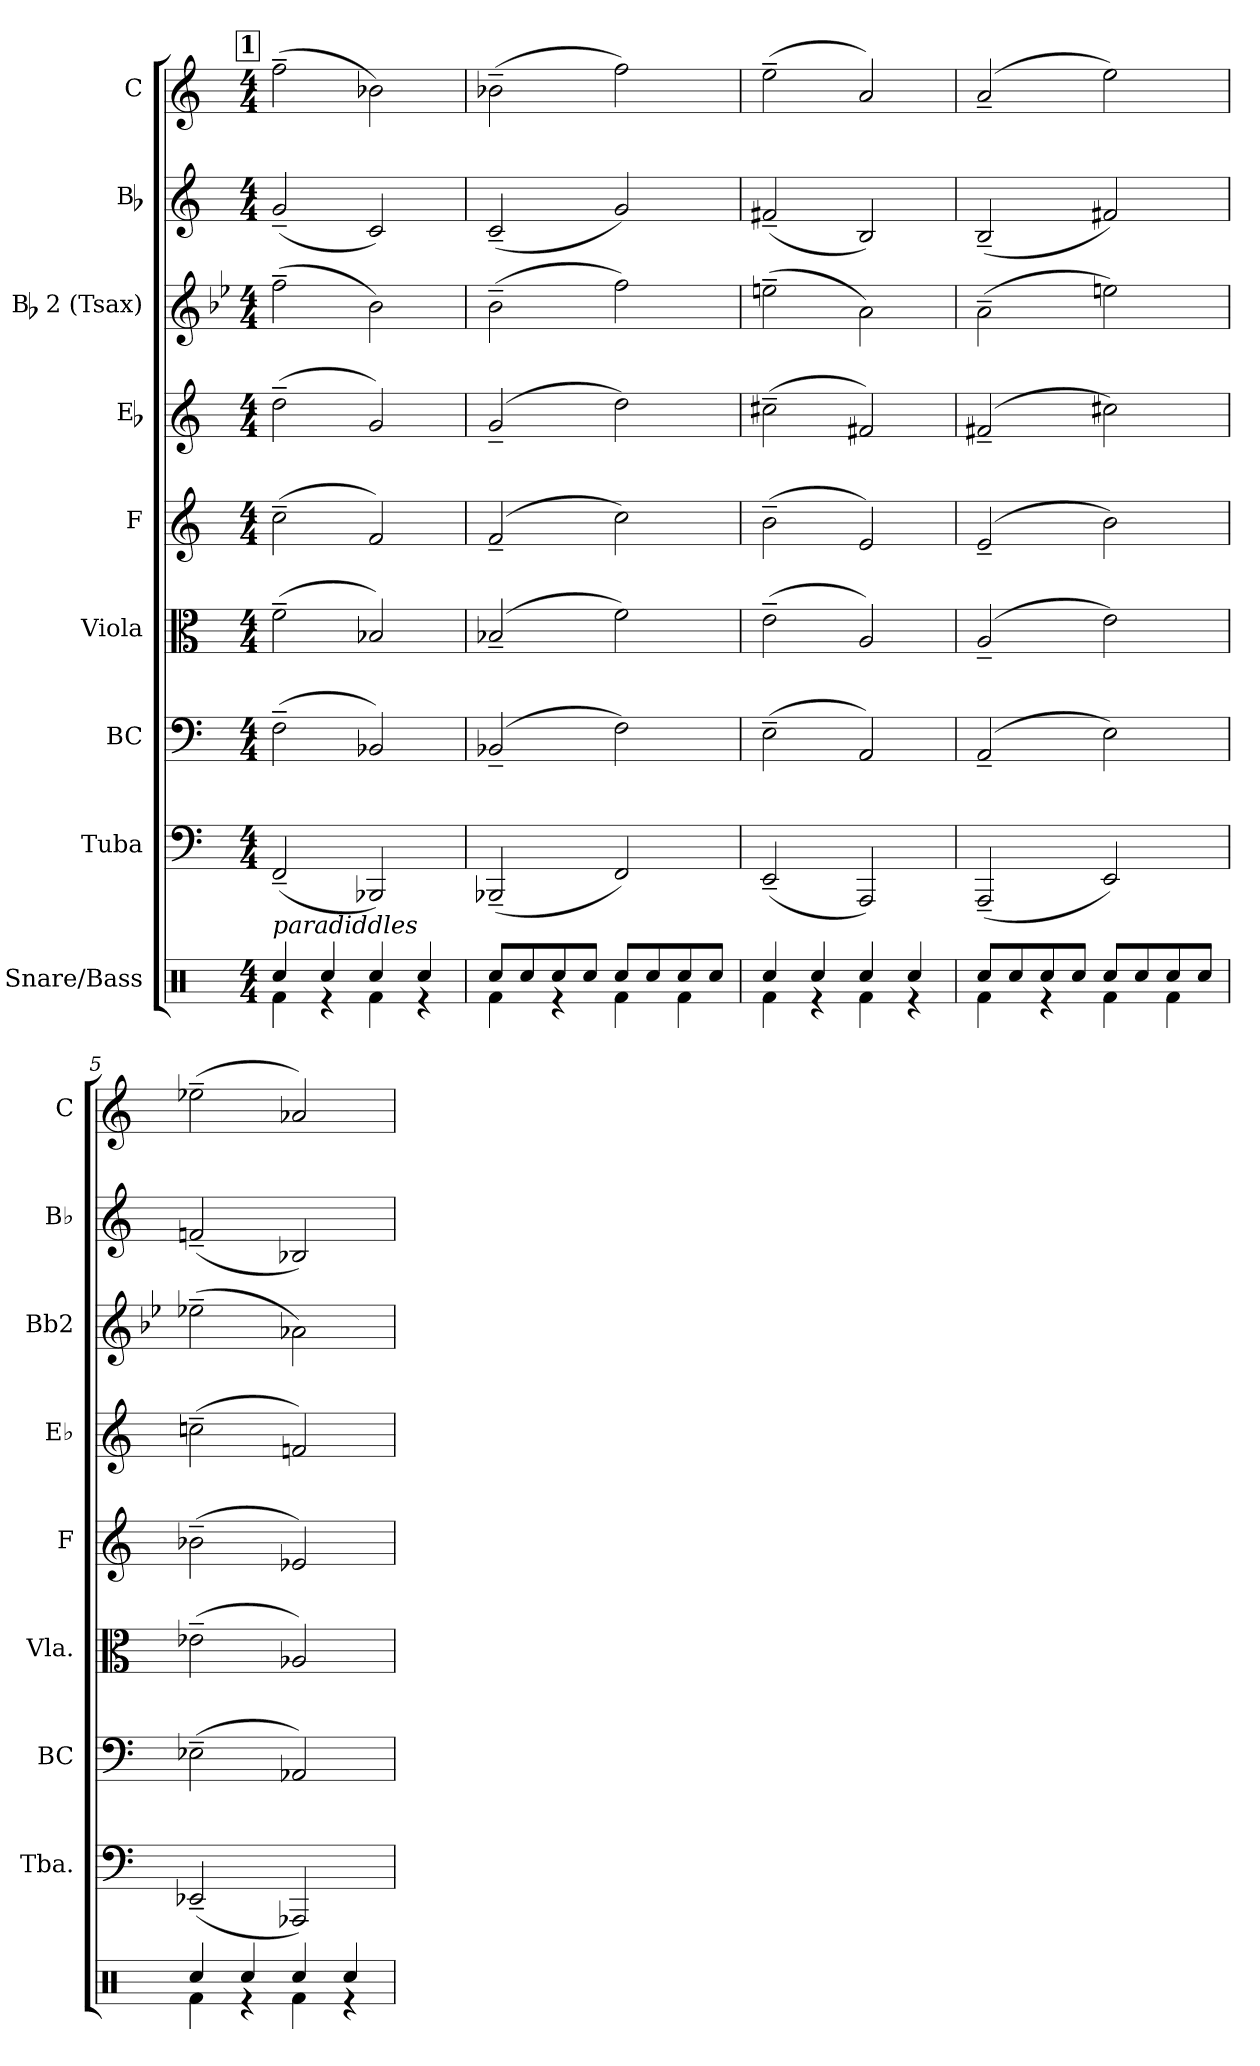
**kern	**kern	**kern	**kern	**kern	**kern	**kern	**kern	**kern
*part9	*part8	*part7	*part6	*part5	*part4	*part3	*part2	*part1
*staff9	*staff8	*staff7	*staff6	*staff5	*staff4	*staff3	*staff2	*staff1
*I"Snare/Bass	*I"Tuba	*I"BC	*I"Viola	*I"F	*I"Eb	*I"Bb 2 (Tsax)	*I"Bb	*I"C
*	*I'Tba.	*I'BC	*I'Vla.	*I'F	*I'Eb	*I'Bb2	*I'Bb	*I'C
!!LO:PB:g=z
*clefX	*clefF4	*clefF4	*clefC3	*clefG2	*clefG2	*clefG2	*clefG2	*clefG2
*	*	*	*	*ITrd4c7	*ITrd5c9	*ITrd8c14	*ITrd1c2	*
*k[]	*k[]	*k[]	*k[]	*k[b-]	*k[b-e-a-]	*k[b-e-]	*k[b-e-]	*k[]
*M4/4	*M4/4	*M4/4	*M4/4	*M4/4	*M4/4	*M4/4	*M4/4	*M4/4
*MM94	*MM94	*MM94	*MM94	*MM94	*MM94	*MM94	*MM94	*MM94
!!LO:REH:place=s1:color=#000000:enc=box:fs=10.3509:t=1
=1	=1	=1	=1	=1	=1	=1	=1	=1
*^	*	*	*	*	*	*	*	*
!LO:TX:a:i:t=paradiddles	!	!	!	!	!	!	!	!	!
4Rcci/	4Rfi\	(2FF~i/	(2F~i\	(2f~i\	(2f~i\	(2f~i\	(2f~i\	(2f~i/	(2ff~i\
4Rcci/	4r	.	.	.	.	.	.	.	.
4Rcci/	4Rfi\	2BBB-Xi/)	2BB-Xi/)	2B-Xi/)	2B-i/)	2B-i/)	2B-i\)	2B-i/)	2b-Xi\)
4Rcci/	4r	.	.	.	.	.	.	.	.
=2	=2	=2	=2	=2	=2	=2	=2	=2	=2
8Rcci/L	4Rfi\	(2BBB-X~i/	(2BB-X~i/	(2B-X~i/	(2B-~i/	(2B-~i/	(2B-~i\	(2B-~i/	(2b-X~i\
8Rcci/	.	.	.	.	.	.	.	.	.
8Rcci/	4r	.	.	.	.	.	.	.	.
8Rcci/J	.	.	.	.	.	.	.	.	.
8Rcci/L	4Rfi\	2FFi/)	2Fi\)	2fi\)	2fi\)	2fi\)	2fi\)	2fi/)	2ffi\)
8Rcci/	.	.	.	.	.	.	.	.	.
8Rcci/	4Rfi\	.	.	.	.	.	.	.	.
8Rcci/J	.	.	.	.	.	.	.	.	.
=3	=3	=3	=3	=3	=3	=3	=3	=3	=3
4Rcci/	4Rfi\	(2EE~i/	(2E~i\	(2e~i\	(2e~i\	(2en~i\	(2en~i\	(2en~i/	(2ee~i\
4Rcci/	4r	.	.	.	.	.	.	.	.
4Rcci/	4Rfi\	2AAAi/)	2AAi/)	2Ai/)	2Ai/)	2Ani/)	2Ai\)	2Ai/)	2ai/)
4Rcci/	4r	.	.	.	.	.	.	.	.
=4	=4	=4	=4	=4	=4	=4	=4	=4	=4
8Rcci/L	4Rfi\	(2AAA~i/	(2AA~i/	(2A~i/	(2A~i/	(2An~i/	(2A~i\	(2A~i/	(2a~i/
8Rcci/	.	.	.	.	.	.	.	.	.
8Rcci/	4r	.	.	.	.	.	.	.	.
8Rcci/J	.	.	.	.	.	.	.	.	.
8Rcci/L	4Rfi\	2EEi/)	2Ei\)	2ei\)	2ei\)	2eni\)	2eni\)	2eni/)	2eei\)
8Rcci/	.	.	.	.	.	.	.	.	.
8Rcci/	4Rfi\	.	.	.	.	.	.	.	.
8Rcci/J	.	.	.	.	.	.	.	.	.
=5	=5	=5	=5	=5	=5	=5	=5	=5	=5
4Rcci/	4Rfi\	(2EE-X~i/	(2E-X~i\	(2e-X~i\	(2e-X~i\	(2e-X~i\	(2e-X~i\	(2e-X~i/	(2ee-X~i\
4Rcci/	4r	.	.	.	.	.	.	.	.
4Rcci/	4Rfi\	2AAA-Xi/)	2AA-Xi/)	2A-Xi/)	2A-Xi/)	2A-Xi/)	2A-Xi\)	2A-Xi/)	2a-Xi/)
4Rcci/	4r	.	.	.	.	.	.	.	.
*v	*v	*	*	*	*	*	*	*	*
=	=	=	=	=	=	=	=	=
*-	*-	*-	*-	*-	*-	*-	*-	*-
